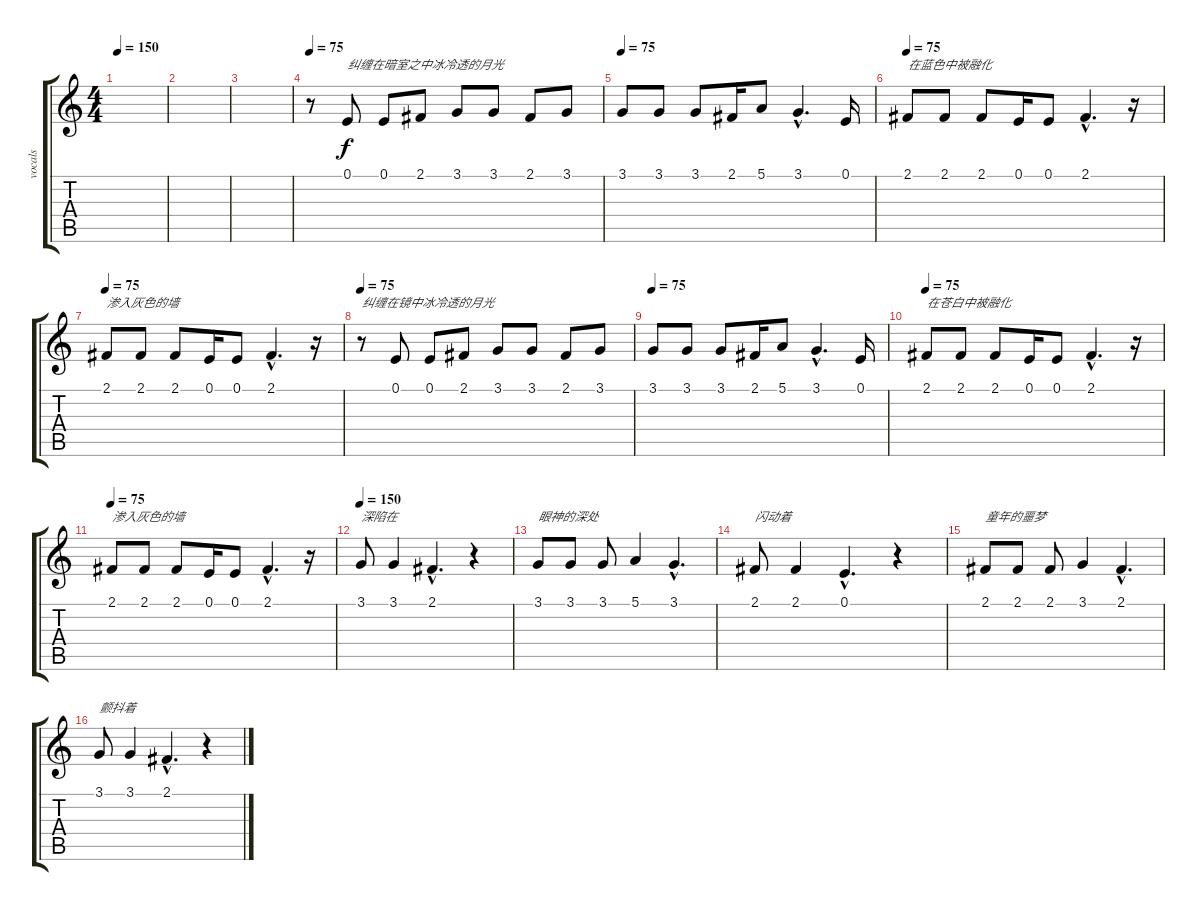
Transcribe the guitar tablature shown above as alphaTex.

\track ("vocals" "vocals") {instrument tremolostrings}
\staff {score tabs}
\tuning (E4 B3 G3 D3 A2 E2) {hide}
\ts (4 4)
\tempo 150
\clef g2
\ks c
|
|
|
\tempo 75
r.8 0.1.8{txt "纠缠在暗室之中冰冷透的月光"} 0.1.8 2.1.8 3.1.8 3.1.8 2.1.8 3.1.8 |
\tempo 75
3.1.8 3.1.8 3.1.8 2.1.16 5.1.8 3.1{hac}.4{d} 0.1.16 |
\tempo 75
2.1.8{txt "在蓝色中被融化"} 2.1.8 2.1.8 0.1.16 0.1.8 2.1{hac}.4{d} r.16 |
\tempo 75
2.1.8{txt "渗入灰色的墙"} 2.1.8 2.1.8 0.1.16 0.1.8 2.1{hac}.4{d} r.16 |
\tempo 75
r.8{txt "纠缠在镜中冰冷透的月光"} 0.1.8 0.1.8 2.1.8 3.1.8 3.1.8 2.1.8 3.1.8 |
\tempo 75
3.1.8 3.1.8 3.1.8 2.1.16 5.1.8 3.1{hac}.4{d} 0.1.16 |
\tempo 75
2.1.8{txt "在苍白中被融化"} 2.1.8 2.1.8 0.1.16 0.1.8 2.1{hac}.4{d} r.16 |
\tempo 75
2.1.8{txt "渗入灰色的墙"} 2.1.8 2.1.8 0.1.16 0.1.8 2.1{hac}.4{d} r.16 |
\tempo 150
3.1.8{txt "深陷在"} 3.1.4 2.1{hac}.4{d} r.4 |
3.1.8{txt "眼神的深处"} 3.1.8 3.1.8 5.1.4 3.1{hac}.4{d} |
2.1.8{txt "闪动着"} 2.1.4 0.1{hac}.4{d} r.4 |
2.1.8{txt "童年的噩梦"} 2.1.8 2.1.8 3.1.4 2.1{hac}.4{d} |
3.1.8{txt "颤抖着"} 3.1.4 2.1{hac}.4{d} r.4
